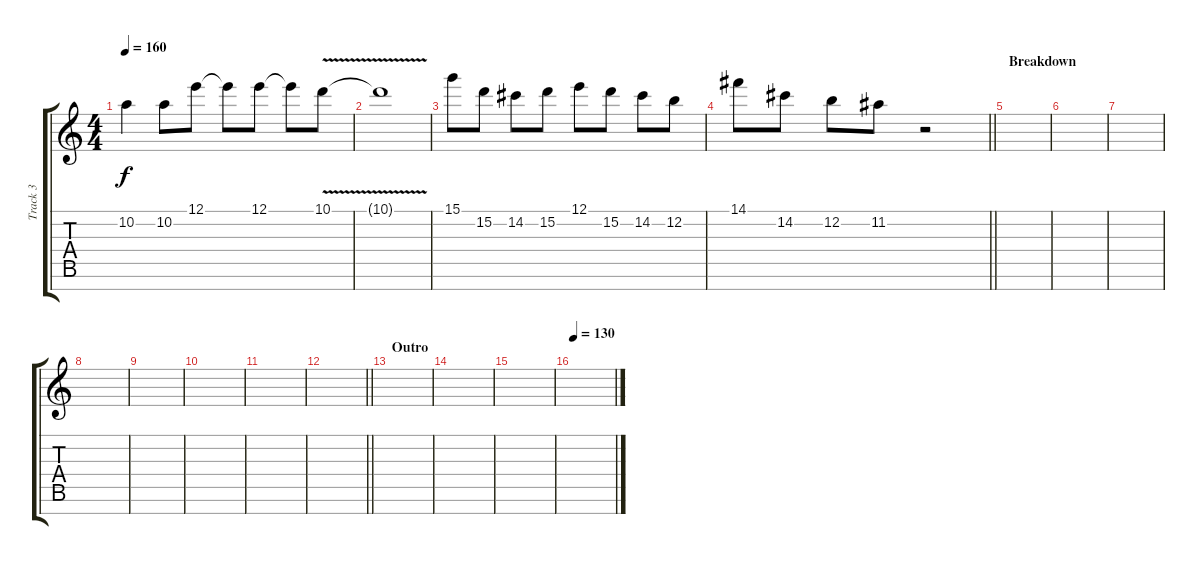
\track ("Track 3" "Track 3") {instrument distortionguitar}
\staff {score tabs}
\tuning (E4 B3 G3 D3 A2 E2 B1) {hide}
\ts (4 4)
\tempo 160
\clef g2
\ks c
10.2.4{dy f} 10.2.8 12.1.8 12.1{t}.8 12.1.8 12.1{t}.8 10.1{v}.8 |
10.1{t}.1 |
15.1.8 15.2.8 14.2.8 15.2.8 12.1.8 15.2.8 14.2.8 12.2.8 |
\barLineRight lightlight
14.1.8 14.2.8 12.2.8 11.2.8 r.2 |
\section ("" "Breakdown")
|
|
|
|
|
|
|
\barLineRight lightlight
|
\section ("" "Outro")
|
|
|
\tempo 130
